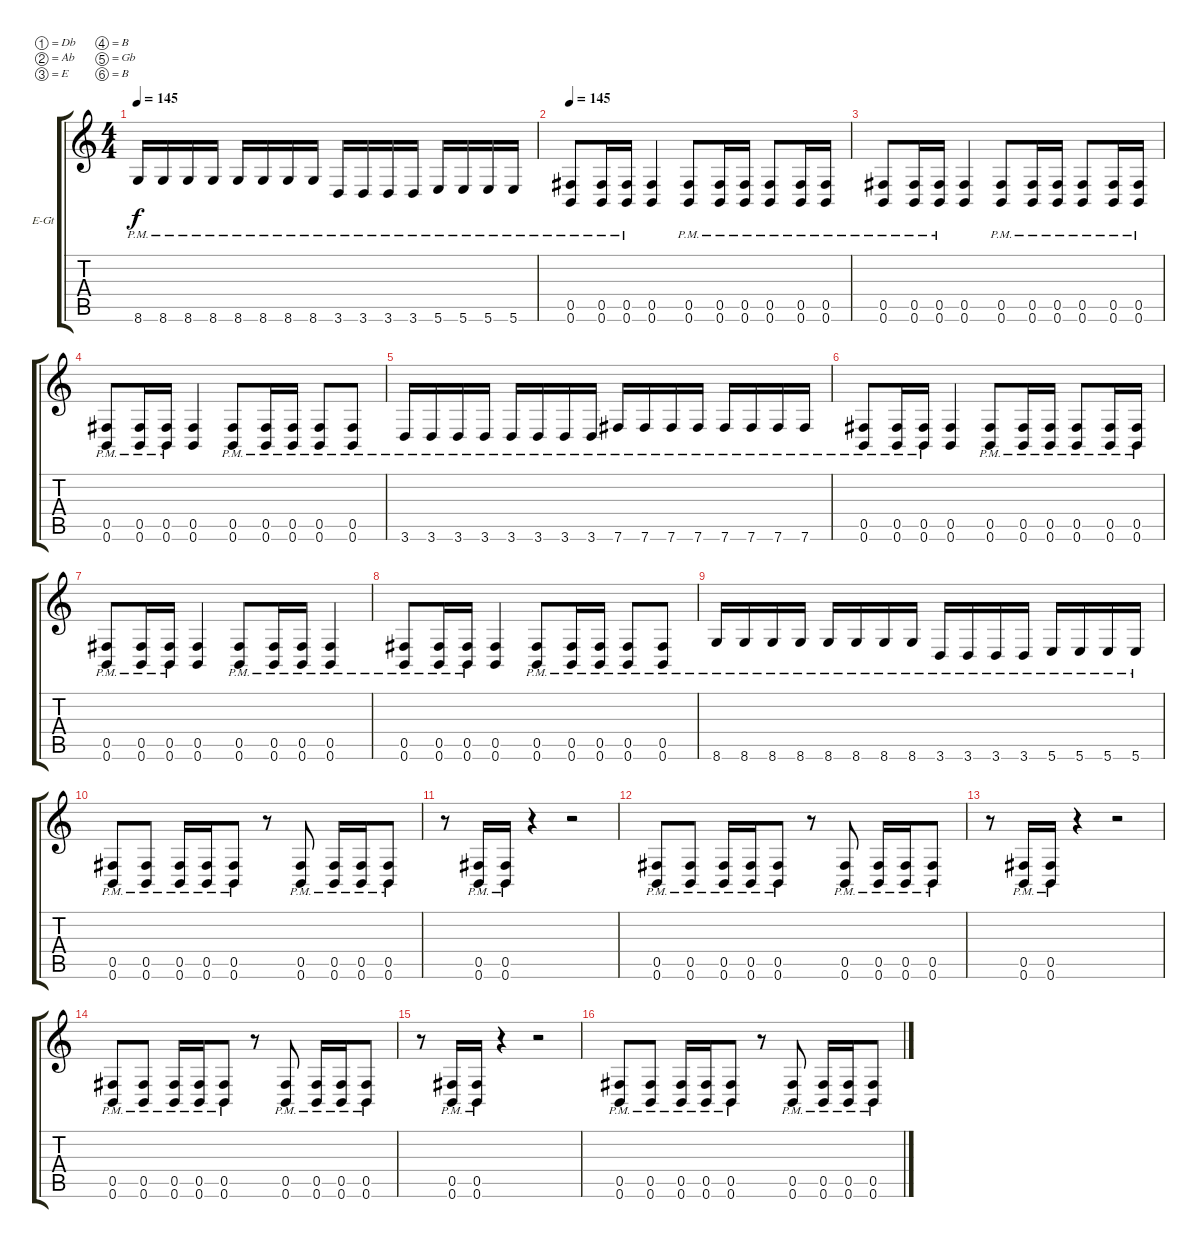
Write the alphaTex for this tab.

\bracketExtendMode groupsimilarinstruments
\firstSystemTrackNameOrientation horizontal
\otherSystemsTrackNameOrientation horizontal
\track ("Guitar" "E-Gt") {instrument distortionguitar}
\staff {score tabs}
\tuning (Db4 Ab3 E3 B2 Gb2 B1)
\ts (4 4)
\tempo 145
\clef g2
\ks c
8.6{pm}.16{dy f} 8.6{pm}.16 8.6{pm}.16 8.6{pm}.16 8.6{pm}.16 8.6{pm}.16 8.6{pm}.16 8.6{pm}.16 3.6{pm}.16 3.6{pm}.16 3.6{pm}.16 3.6{pm}.16 5.6{pm}.16 5.6{pm}.16 5.6{pm}.16 5.6{pm}.16 |
\tempo 145
(0.5{pm} 0.6{pm}).8 (0.5{pm} 0.6{pm}).16 (0.5{pm} 0.6{pm}).16 (0.5 0.6).4 (0.5{pm} 0.6{pm}).8 (0.5{pm} 0.6{pm}).16 (0.5{pm} 0.6{pm}).16 (0.5{pm} 0.6{pm}).8 (0.5{pm} 0.6{pm}).16 (0.5{pm} 0.6{pm}).16 |
(0.5{pm} 0.6{pm}).8 (0.5{pm} 0.6{pm}).16 (0.5{pm} 0.6{pm}).16 (0.5 0.6).4 (0.5{pm} 0.6{pm}).8 (0.5{pm} 0.6{pm}).16 (0.5{pm} 0.6{pm}).16 (0.5{pm} 0.6{pm}).8 (0.5{pm} 0.6{pm}).16 (0.5{pm} 0.6{pm}).16 |
(0.5{pm} 0.6{pm}).8 (0.5{pm} 0.6{pm}).16 (0.5{pm} 0.6{pm}).16 (0.5 0.6).4 (0.5{pm} 0.6{pm}).8 (0.5{pm} 0.6{pm}).16 (0.5{pm} 0.6{pm}).16 (0.5{pm} 0.6{pm}).8 (0.5{pm} 0.6{pm}).8 |
3.6{pm}.16 3.6{pm}.16 3.6{pm}.16 3.6{pm}.16 3.6{pm}.16 3.6{pm}.16 3.6{pm}.16 3.6{pm}.16 7.6{pm}.16 7.6{pm}.16 7.6{pm}.16 7.6{pm}.16 7.6{pm}.16 7.6{pm}.16 7.6{pm}.16 7.6{pm}.16 |
(0.5{pm} 0.6{pm}).8 (0.5{pm} 0.6{pm}).16 (0.5{pm} 0.6{pm}).16 (0.5 0.6).4 (0.5{pm} 0.6{pm}).8 (0.5{pm} 0.6{pm}).16 (0.5{pm} 0.6{pm}).16 (0.5{pm} 0.6{pm}).8 (0.5{pm} 0.6{pm}).16 (0.5{pm} 0.6{pm}).16 |
(0.5{pm} 0.6{pm}).8 (0.5{pm} 0.6{pm}).16 (0.5{pm} 0.6{pm}).16 (0.5 0.6).4 (0.5{pm} 0.6{pm}).8 (0.5{pm} 0.6{pm}).16 (0.5{pm} 0.6{pm}).16 (0.5{pm} 0.6{pm}).4 |
(0.5{pm} 0.6{pm}).8 (0.5{pm} 0.6{pm}).16 (0.5{pm} 0.6{pm}).16 (0.5 0.6).4 (0.5{pm} 0.6{pm}).8 (0.5{pm} 0.6{pm}).16 (0.5{pm} 0.6{pm}).16 (0.5{pm} 0.6{pm}).8 (0.5{pm} 0.6{pm}).8 |
8.6{pm}.16 8.6{pm}.16 8.6{pm}.16 8.6{pm}.16 8.6{pm}.16 8.6{pm}.16 8.6{pm}.16 8.6{pm}.16 3.6{pm}.16 3.6{pm}.16 3.6{pm}.16 3.6{pm}.16 5.6{pm}.16 5.6{pm}.16 5.6{pm}.16 5.6{pm}.16 |
(0.5{pm} 0.6{pm}).8 (0.5{pm} 0.6{pm}).8 (0.5{pm} 0.6{pm}).16 (0.5{pm} 0.6{pm}).16 (0.5{pm} 0.6{pm}).8 r.8 (0.5{pm} 0.6{pm}).8 (0.5{pm} 0.6{pm}).16 (0.5{pm} 0.6{pm}).16 (0.5{pm} 0.6{pm}).8 |
r.8 (0.5{pm} 0.6{pm}).16 (0.5{pm} 0.6{pm}).16 r.4 r.2 |
(0.5{pm} 0.6{pm}).8 (0.5{pm} 0.6{pm}).8 (0.5{pm} 0.6{pm}).16 (0.5{pm} 0.6{pm}).16 (0.5{pm} 0.6{pm}).8 r.8 (0.5{pm} 0.6{pm}).8 (0.5{pm} 0.6{pm}).16 (0.5{pm} 0.6{pm}).16 (0.5{pm} 0.6{pm}).8 |
r.8 (0.5{pm} 0.6{pm}).16 (0.5{pm} 0.6{pm}).16 r.4 r.2 |
(0.5{pm} 0.6{pm}).8 (0.5{pm} 0.6{pm}).8 (0.5{pm} 0.6{pm}).16 (0.5{pm} 0.6{pm}).16 (0.5{pm} 0.6{pm}).8 r.8 (0.5{pm} 0.6{pm}).8 (0.5{pm} 0.6{pm}).16 (0.5{pm} 0.6{pm}).16 (0.5{pm} 0.6{pm}).8 |
r.8 (0.5{pm} 0.6{pm}).16 (0.5{pm} 0.6{pm}).16 r.4 r.2 |
(0.5{pm} 0.6{pm}).8 (0.5{pm} 0.6{pm}).8 (0.5{pm} 0.6{pm}).16 (0.5{pm} 0.6{pm}).16 (0.5{pm} 0.6{pm}).8 r.8 (0.5{pm} 0.6{pm}).8 (0.5{pm} 0.6{pm}).16 (0.5{pm} 0.6{pm}).16 (0.5{pm} 0.6{pm}).8
